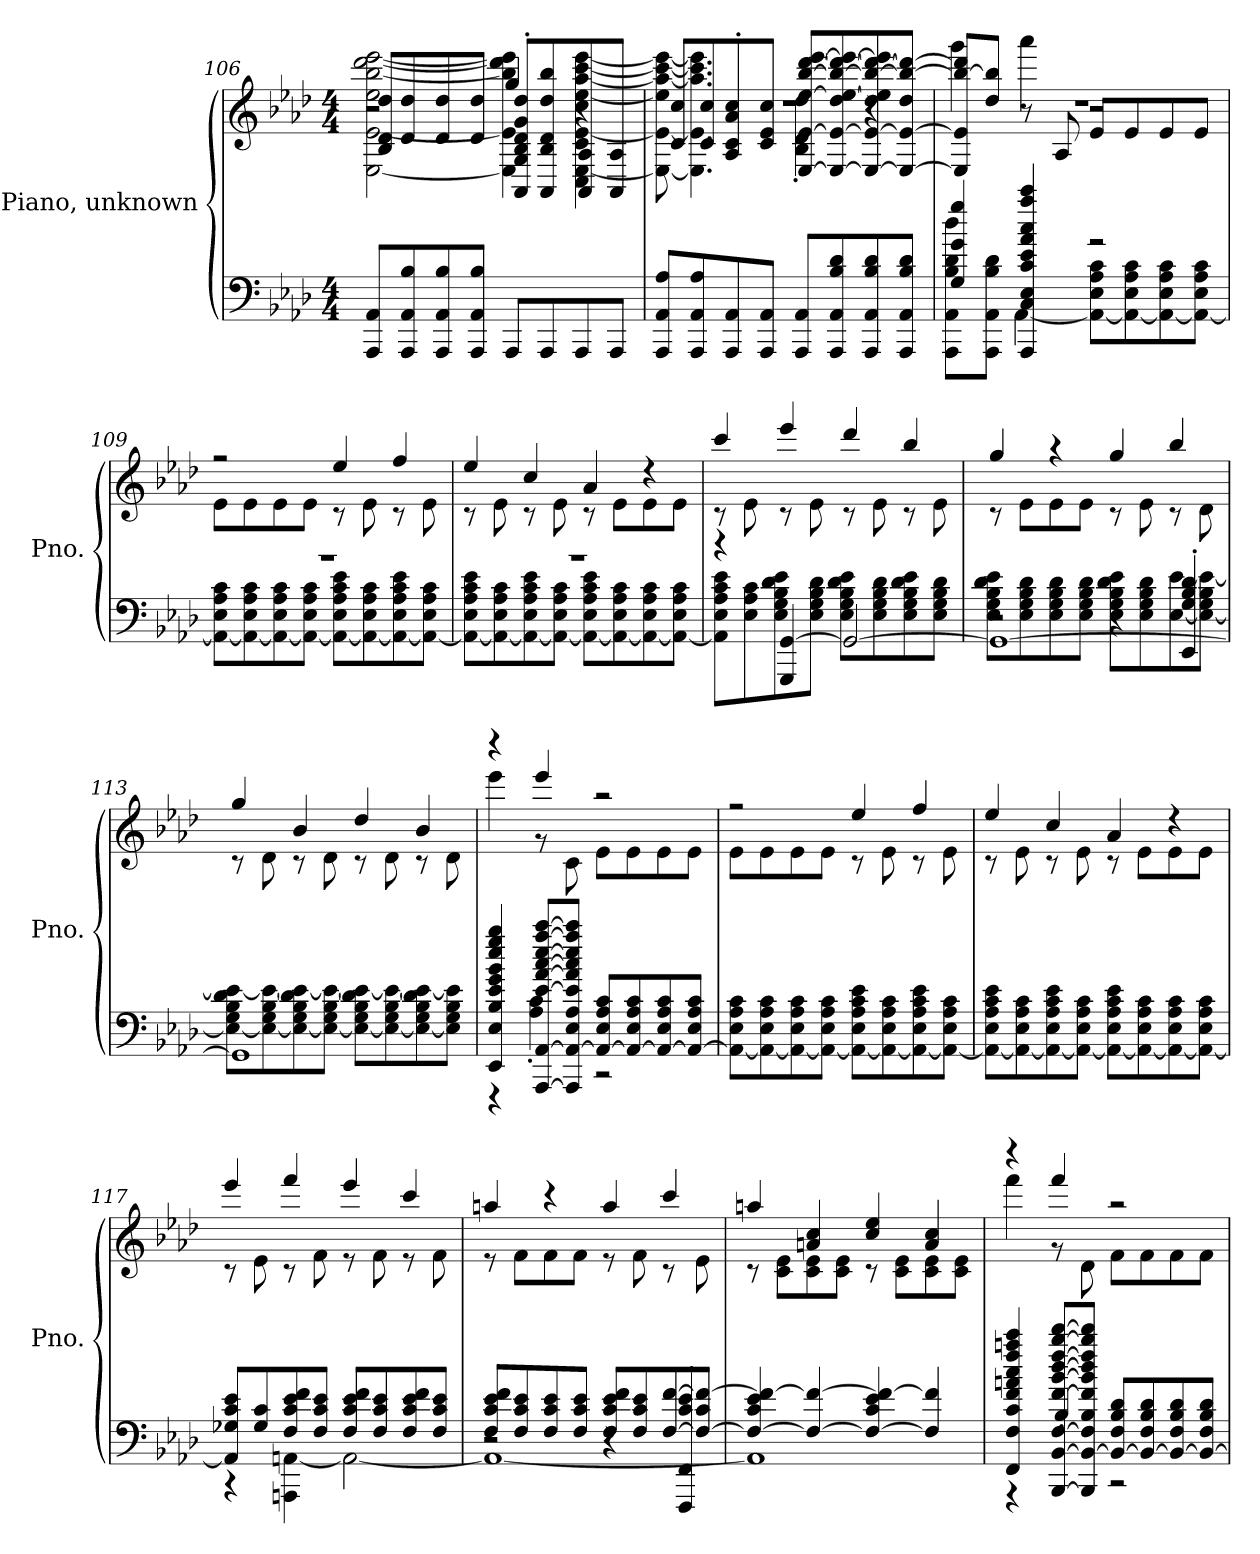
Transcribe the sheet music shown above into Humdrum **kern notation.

**kern	**kern
*part1	*part1
*staff2	*staff1
*I"Piano, unknown	*
*I'Pno.	*
*clefF4	*clefG2
*k[b-e-a-d-]	*k[b-e-a-d-]
*M4/4	*M4/4
=106	=106
*	*^
*	*	*^
8AAA-/ 8AA-/L	2r	[2E-\ [2e-\ 2ee-\ [2bb-\ [2ddd-\ [2eee-\	8B-/ 8d-/ 8dd-/L
8AAA-/ 8AA-/ 8B-/	.	.	8d-/ 8dd-/
8AAA-/ 8AA-/ 8B-/	.	.	8d-/ 8dd-/
8AAA-/ 8AA-/ 8B-/J	.	.	8d-/ 8dd-/J
8AAA-/L	4gg/	4E-\] 4e-\] 4bb-\] 4ddd-\] 4eee-\]	8AA-/' 8G/' 8B-/' 8d-/' 8g/' 8dd-/'L
8AAA-/	.	.	8AA-/ 8B-/ 8d-/ 8dd-/ 8bb-/
8AAA-/	4r	4C\ [4E-\ 4c\ [4e-\ 4cc\ [4ee-\ [4aa-\ [4ccc\ [4eee-\	8AA-/ 8A-/
8AAA-/J	.	.	8AA-/ 8A-/J
=107	=107	=107	=107
8AAA-/ 8AA-/ 8A-/L	1r	8E-\_ 8e-\_ 8ee-\] 8aa-\_ 8ccc\_ 8eee-\_	8c/ 8cc/L
8AAA-/ 8AA-/ 8A-/	.	4.E-\] 4.e-\] 4.aa-\] 4.ccc\] 4.eee-\]	8c/ 8cc/
8AAA-/ 8AA-/	.	.	8A-/' 8c/' 8a-/' 8cc/'
8AAA-/ 8AA-/J	.	.	8c/ 8e-/ 8cc/J
8AAA-/ 8AA-/L	.	4B-\' 4d-\' 4dd-\'	[8E-/ [8e-/ [8ee-/ [8bb-/ [8ddd-/ [8eee-/L
8AAA-/ 8AA-/ 8B-/ 8d-/	.	.	8E-/_ 8e-/_ 8dd-/ 8ee-/_ 8bb-/_ 8ddd-/_ 8eee-/_
8AAA-/ 8AA-/ 8B-/ 8d-/	.	4r	8E-/_ 8e-/_ 8dd-/ 8ee-/] 8bb-/_ 8ddd-/_ 8eee-/]
8AAA-/ 8AA-/ 8B-/ 8d-/J	.	.	8E-/_ 8e-/_ 8dd-/ 8bb-/_ 8ddd-/_J
!!LO:LB:g=z	!!	!!
=108	=108	=108	=108
*^	*	*	*
4G/ 4g/ 4gg/	8AAA-\ 8AA-\ 8B-\ 8d-\ 8dd-\L	1r	4ggg\	8E-/] 8e-/] 8bb-/_ 8ddd-/]L
.	8AAA-\ 8AA-\ 8B-\ 8d-\J	.	.	8dd-/ 8bb-/]J
4AAA-/ 4C/ 4E-/ 4c/ 4e-/ 4a-/ 4cc/ 4aa-/ 4ccc/	[4AA-\	.	4aaa-\	8r
.	.	.	.	8A-/
2r	8AA-\_ 8E-\ 8A-\ 8c\L	.	2r	8e-/L
.	8AA-\_ 8E-\ 8A-\ 8c\	.	.	8e-/
.	8AA-\_ 8E-\ 8A-\ 8c\	.	.	8e-/
.	8AA-\_ 8E-\ 8A-\ 8c\J	.	.	8e-/J
*	*	*	*v	*v
=109	=109	=109	=109
1r	8AA-\_ 8E-\ 8A-\ 8c\L	2r	8e-\L
.	8AA-\_ 8E-\ 8A-\ 8c\	.	8e-\
.	8AA-\_ 8E-\ 8A-\ 8c\	.	8e-\
.	8AA-\_ 8E-\ 8A-\ 8c\J	.	8e-\J
.	8AA-\_ 8E-\ 8A-\ 8c\ 8e-\L	4ee-/	8r
.	8AA-\_ 8E-\ 8A-\ 8c\	.	8e-\
.	8AA-\_ 8E-\ 8A-\ 8c\ 8e-\	4ff/	8r
.	8AA-\_ 8E-\ 8A-\ 8c\J	.	8e-\
=110	=110	=110	=110
1r	8AA-\_ 8E-\ 8A-\ 8c\ 8e-\L	4ee-/	8r
.	8AA-\_ 8E-\ 8A-\ 8c\	.	8e-\
.	8AA-\_ 8E-\ 8A-\ 8c\ 8e-\	4cc/	8r
.	8AA-\_ 8E-\ 8A-\ 8c\J	.	8e-\
.	8AA-\_ 8E-\ 8A-\ 8c\ 8e-\L	4a-/	8r
.	8AA-\_ 8E-\ 8A-\ 8c\	.	8e-\L
.	8AA-\_ 8E-\ 8A-\ 8c\	4r	8e-\
.	8AA-\_ 8E-\ 8A-\ 8c\J	.	8e-\J
!!LO:LB:g=z	!!
=111	=111	=111	=111
4r	8AA-\] 8E-\ 8A-\ 8c\ 8e-\L	4ccc/	8r
.	8E-\ 8A-\ 8c\	.	8e-\
4GGG/ [4GG/	8E-\ 8G\ 8B-\ 8d-\ 8e-\	4eee-/	8r
.	8E-\ 8G\ 8B-\ 8d-\J	.	8e-\
2GG/_	8E-\ 8G\ 8B-\ 8d-\ 8e-\L	4ddd-/	8r
.	8E-\ 8G\ 8B-\ 8d-\	.	8e-\
.	8E-\ 8G\ 8B-\ 8d-\ 8e-\	4bb-/	8r
.	8E-\ 8G\ 8B-\ 8d-\J	.	8e-\
=112	=112	=112	=112
*	*^	*	*
1GG_	8E-\ 8G\ 8B-\ 8d-\ 8e-\L	2r	4gg/	8r
.	8E-\ 8G\ 8B-\ 8d-\	.	.	8e-\L
.	8E-\ 8G\ 8B-\ 8d-\	.	4r	8e-\
.	8E-\ 8G\ 8B-\ 8d-\J	.	.	8e-\J
.	8E-\ 8G\ 8B-\ 8d-\ 8e-\L	4r	4gg/	8r
.	8E-\ 8G\ 8B-\ 8d-\	.	.	8e-\
.	[8E-\ [8e-\	4EE-/' 4G/' 4B-/' 4d-/'	4bb-/	8r
.	8E-\_ 8G\ 8B-\ 8e-\_J	.	.	8d-\
*	*v	*v	*	*
=113	=113	=113	=113
1GG]	8E-\_ 8G\ 8B-\ 8d-\ 8e-\_L	4gg/	8r
.	8E-\_ 8G\ 8B-\ 8e-\_	.	8d-\
.	8E-\_ 8G\ 8B-\ 8d-\ 8e-\_	4b-/	8r
.	8E-\_ 8G\ 8B-\ 8e-\_J	.	8d-\
.	8E-\_ 8G\ 8B-\ 8d-\ 8e-\_L	4dd-/	8r
.	8E-\_ 8G\ 8B-\ 8e-\_	.	8d-\
.	8E-\_ 8G\ 8B-\ 8d-\ 8e-\_	4b-/	8r
.	8E-\] 8G\ 8B-\ 8e-\]J	.	8d-\
!!LO:PB:g=z	!!
=114	=114	=114	=114
4EE-/ 4E-/ 4B-/ 4e-/ 4g/ 4b-/ 4ee-/ 4gg/ 4bb-/	4r	4r	4eee-\
[8AAA-/ [8AA-/ [8e-/ [8a-/ [8cc/ [8ee-/ [8aa-/ [8ccc/L	4A-\' 4c\'	4eee-/	8r
8AAA-/] 8AA-/_ 8E-/ 8A-/ 8e-/] 8a-/] 8cc/] 8ee-/] 8aa-/] 8ccc/]J	.	.	8c\
8AA-/_ 8E-/ 8A-/ 8c/L	2r	2r	8e-\L
8AA-/_ 8E-/ 8A-/ 8c/	.	.	8e-\
8AA-/_ 8E-/ 8A-/ 8c/	.	.	8e-\
8AA-/_ 8E-/ 8A-/ 8c/J	.	.	8e-\J
*v	*v	*	*
=115	=115	=115
8AA-\_ 8E-\ 8A-\ 8c\L	2r	8e-\L
8AA-\_ 8E-\ 8A-\ 8c\	.	8e-\
8AA-\_ 8E-\ 8A-\ 8c\	.	8e-\
8AA-\_ 8E-\ 8A-\ 8c\J	.	8e-\J
8AA-\_ 8E-\ 8A-\ 8c\ 8e-\L	4ee-/	8r
8AA-\_ 8E-\ 8A-\ 8c\	.	8e-\
8AA-\_ 8E-\ 8A-\ 8c\ 8e-\	4ff/	8r
8AA-\_ 8E-\ 8A-\ 8c\J	.	8e-\
=116	=116	=116
8AA-\_ 8E-\ 8A-\ 8c\ 8e-\L	4ee-/	8r
8AA-\_ 8E-\ 8A-\ 8c\	.	8e-\
8AA-\_ 8E-\ 8A-\ 8c\ 8e-\	4cc/	8r
8AA-\_ 8E-\ 8A-\ 8c\J	.	8e-\
8AA-\_ 8E-\ 8A-\ 8c\ 8e-\L	4a-/	8r
8AA-\_ 8E-\ 8A-\ 8c\	.	8e-\L
8AA-\_ 8E-\ 8A-\ 8c\	4r	8e-\
8AA-\_ 8E-\ 8A-\ 8c\J	.	8e-\J
!!LO:LB:g=z	!!
=117	=117	=117
*^	*	*
8AA-/] 8G-X/ 8c/ 8e-/L	4r	4eee-/	8r
8G-/ 8c/	.	.	8e-\
8F/ 8c/ 8e-/ 8f/	4AAAn\ [4AAn\	4fff/	8r
8F/ 8c/ 8e-/J	.	.	8f\
8F/ 8c/ 8e-/ 8f/L	2AA\_	4eee-/	8r
8F/ 8c/ 8e-/	.	.	8f\
8F/ 8c/ 8e-/ 8f/	.	4ccc/	8r
8F/ 8c/ 8e-/J	.	.	8f\
=118	=118	=118	=118
*	*^	*	*
8F/ 8c/ 8e-/ 8f/L	1AA_	2r	4aan/	8r
8F/ 8c/ 8e-/	.	.	.	8f\L
8F/ 8c/ 8e-/	.	.	4r	8f\
8F/ 8c/ 8e-/J	.	.	.	8f\J
8F/ 8c/ 8e-/ 8f/L	.	4r	4aa/	8r
8F/ 8c/ 8e-/	.	.	.	8f\
[8F/ [8f/	.	4FFF/' 4FF/' 4c/' 4e-/'	4ccc/	8r
8F/_ 8c/ 8f/_J	.	.	.	8e-\
*	*v	*v	*	*
=119	=119	=119	=119
4F/_ 4c/ 4e-/ 4f/_	1AA]	4aan/	8r
.	.	.	8c\ 8e-\L
4F/_ 4f/_	.	4an/ 4cc/	8c\ 8e-\
.	.	.	8c\ 8e-\J
4F/_ 4c/ 4e-/ 4f/_	.	4cc/ 4ee-/	8r
.	.	.	8c\ 8e-\L
4F/] 4f/]	.	4a/ 4cc/	8c\ 8e-\
.	.	.	8c\ 8e-\J
!!LO:LB:g=z	!!
=120	=120	=120	=120
4FF/ 4F/ 4c/ 4f/ 4an/ 4cc/ 4ff/ 4aan/ 4ccc/	4r	4r	4fff\
[8BBB-/ [8BB-/ [8F/ [8f/ [8b-/ [8dd-/ [8ff/ [8bb-/ [8ddd-/L	4B-'/	4fff/	8r
8BBB-/] 8BB-/_ 8F/] 8B-/ 8f/] 8b-/] 8dd-/] 8ff/] 8bb-/] 8ddd-/]J	.	.	8d-\
8BB-/_ 8F/ 8B-/ 8d-/L	2r	2r	8f\L
8BB-/_ 8F/ 8B-/ 8d-/	.	.	8f\
8BB-/_ 8F/ 8B-/ 8d-/	.	.	8f\
8BB-/_ 8F/ 8B-/ 8d-/J	.	.	8f\J
*v	*v	*	*
*	*v	*v
=	=
*-	*-
